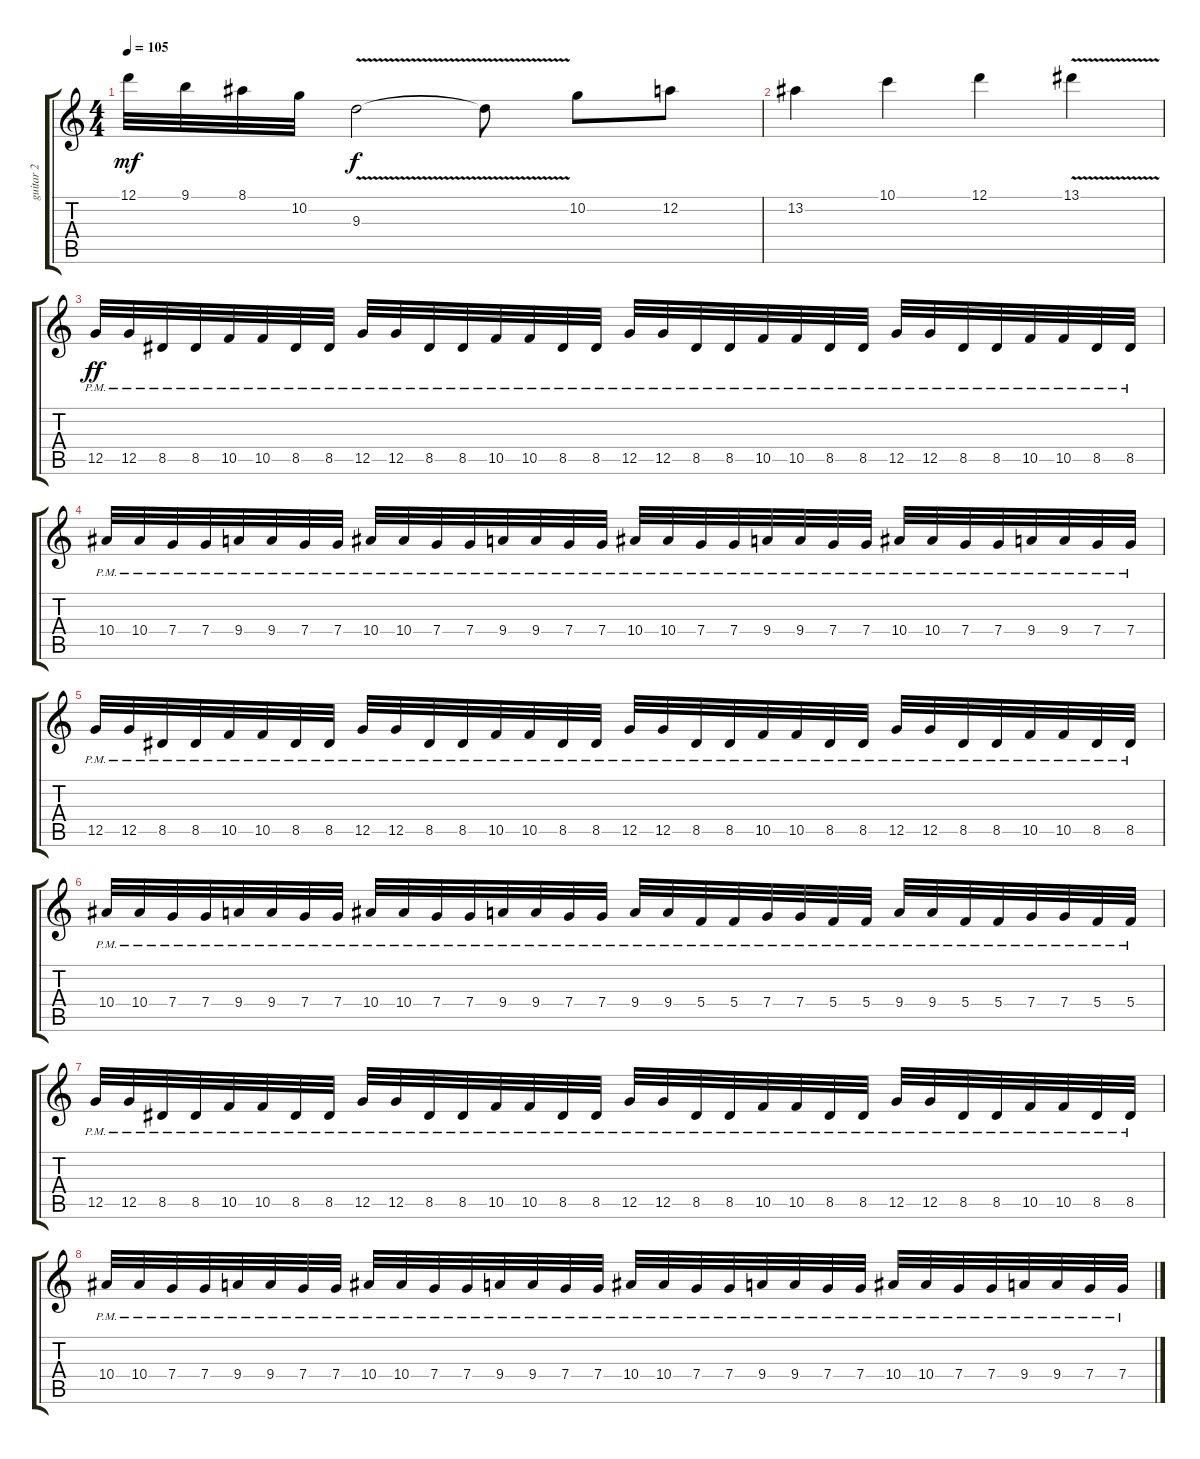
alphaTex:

\track ("guitar 2" "guitar 2") {instrument distortionguitar}
\staff {score tabs}
\tuning (D4 A3 F3 C3 G2 C2) {hide}
\ts (4 4)
\tempo 105
\clef g2
\ks c
12.1.32{dy mf} 9.1.32 8.1.32 10.2.32 9.3{v}.2{dy f} 9.3{t}.8 10.2.8 12.2.8 |
13.2.4 10.1.4 12.1.4 13.1{v}.4 |
12.5{pm}.32{dy ff} 12.5{pm}.32 8.5{pm}.32 8.5{pm}.32 10.5{pm}.32 10.5{pm}.32 8.5{pm}.32 8.5{pm}.32 12.5{pm}.32 12.5{pm}.32 8.5{pm}.32 8.5{pm}.32 10.5{pm}.32 10.5{pm}.32 8.5{pm}.32 8.5{pm}.32 12.5{pm}.32 12.5{pm}.32 8.5{pm}.32 8.5{pm}.32 10.5{pm}.32 10.5{pm}.32 8.5{pm}.32 8.5{pm}.32 12.5{pm}.32 12.5{pm}.32 8.5{pm}.32 8.5{pm}.32 10.5{pm}.32 10.5{pm}.32 8.5{pm}.32 8.5{pm}.32 |
10.4{pm}.32 10.4{pm}.32 7.4{pm}.32 7.4{pm}.32 9.4{pm}.32 9.4{pm}.32 7.4{pm}.32 7.4{pm}.32 10.4{pm}.32 10.4{pm}.32 7.4{pm}.32 7.4{pm}.32 9.4{pm}.32 9.4{pm}.32 7.4{pm}.32 7.4{pm}.32 10.4{pm}.32 10.4{pm}.32 7.4{pm}.32 7.4{pm}.32 9.4{pm}.32 9.4{pm}.32 7.4{pm}.32 7.4{pm}.32 10.4{pm}.32 10.4{pm}.32 7.4{pm}.32 7.4{pm}.32 9.4{pm}.32 9.4{pm}.32 7.4{pm}.32 7.4{pm}.32 |
12.5{pm}.32 12.5{pm}.32 8.5{pm}.32 8.5{pm}.32 10.5{pm}.32 10.5{pm}.32 8.5{pm}.32 8.5{pm}.32 12.5{pm}.32 12.5{pm}.32 8.5{pm}.32 8.5{pm}.32 10.5{pm}.32 10.5{pm}.32 8.5{pm}.32 8.5{pm}.32 12.5{pm}.32 12.5{pm}.32 8.5{pm}.32 8.5{pm}.32 10.5{pm}.32 10.5{pm}.32 8.5{pm}.32 8.5{pm}.32 12.5{pm}.32 12.5{pm}.32 8.5{pm}.32 8.5{pm}.32 10.5{pm}.32 10.5{pm}.32 8.5{pm}.32 8.5{pm}.32 |
10.4{pm}.32 10.4{pm}.32 7.4{pm}.32 7.4{pm}.32 9.4{pm}.32 9.4{pm}.32 7.4{pm}.32 7.4{pm}.32 10.4{pm}.32 10.4{pm}.32 7.4{pm}.32 7.4{pm}.32 9.4{pm}.32 9.4{pm}.32 7.4{pm}.32 7.4{pm}.32 9.4{pm}.32 9.4{pm}.32 5.4{pm}.32 5.4{pm}.32 7.4{pm}.32 7.4{pm}.32 5.4{pm}.32 5.4{pm}.32 9.4{pm}.32 9.4{pm}.32 5.4{pm}.32 5.4{pm}.32 7.4{pm}.32 7.4{pm}.32 5.4{pm}.32 5.4{pm}.32 |
12.5{pm}.32 12.5{pm}.32 8.5{pm}.32 8.5{pm}.32 10.5{pm}.32 10.5{pm}.32 8.5{pm}.32 8.5{pm}.32 12.5{pm}.32 12.5{pm}.32 8.5{pm}.32 8.5{pm}.32 10.5{pm}.32 10.5{pm}.32 8.5{pm}.32 8.5{pm}.32 12.5{pm}.32 12.5{pm}.32 8.5{pm}.32 8.5{pm}.32 10.5{pm}.32 10.5{pm}.32 8.5{pm}.32 8.5{pm}.32 12.5{pm}.32 12.5{pm}.32 8.5{pm}.32 8.5{pm}.32 10.5{pm}.32 10.5{pm}.32 8.5{pm}.32 8.5{pm}.32 |
10.4{pm}.32 10.4{pm}.32 7.4{pm}.32 7.4{pm}.32 9.4{pm}.32 9.4{pm}.32 7.4{pm}.32 7.4{pm}.32 10.4{pm}.32 10.4{pm}.32 7.4{pm}.32 7.4{pm}.32 9.4{pm}.32 9.4{pm}.32 7.4{pm}.32 7.4{pm}.32 10.4{pm}.32 10.4{pm}.32 7.4{pm}.32 7.4{pm}.32 9.4{pm}.32 9.4{pm}.32 7.4{pm}.32 7.4{pm}.32 10.4{pm}.32 10.4{pm}.32 7.4{pm}.32 7.4{pm}.32 9.4{pm}.32 9.4{pm}.32 7.4{pm}.32 7.4{pm}.32
